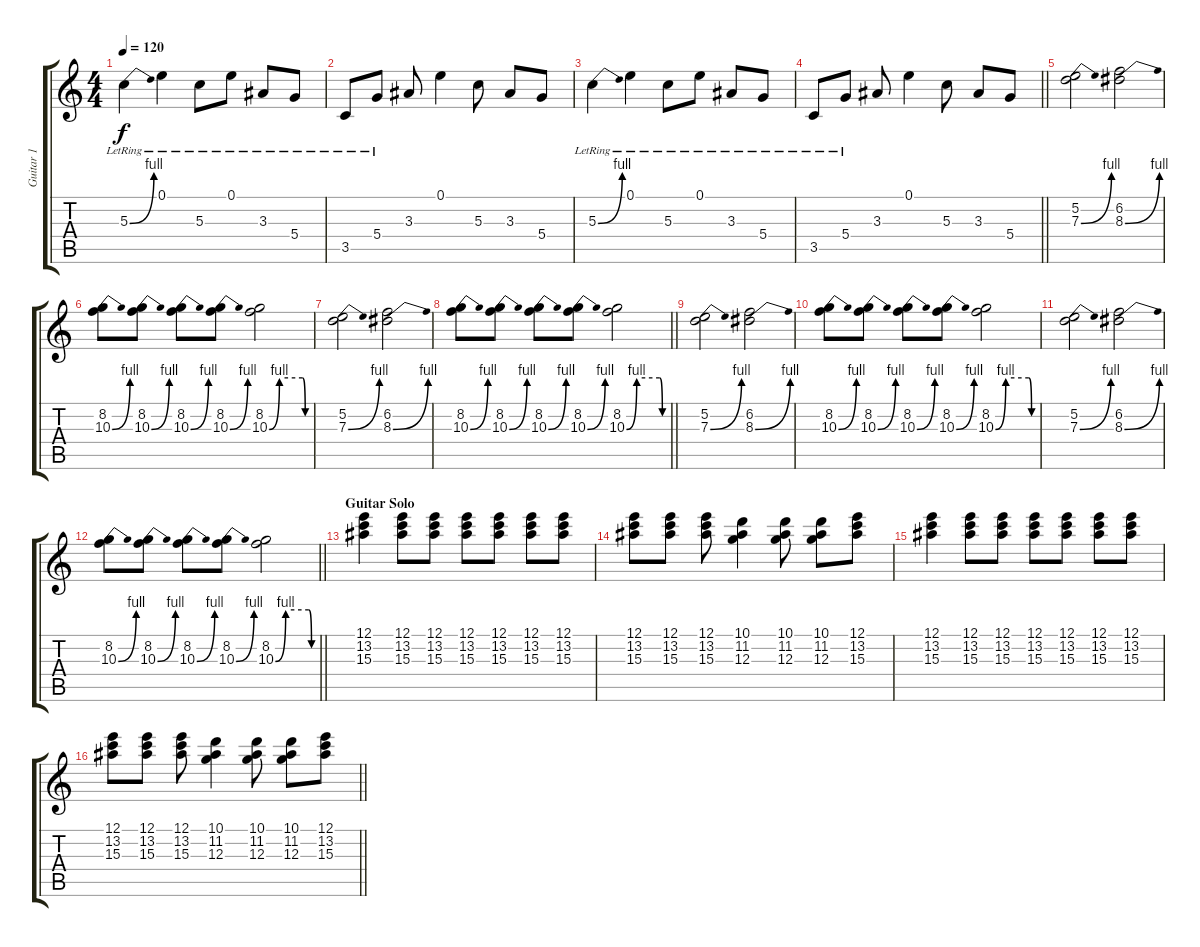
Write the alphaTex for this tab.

\track ("Guitar 1" "Guitar 1") {instrument distortionguitar}
\staff {score tabs}
\tuning (E4 B3 G3 D3 A2 E2) {hide}
\ts (4 4)
\tempo 120
\clef g2
\ks c
5.3{be (bend 0 0 60 4) lr}.4{dy f} 0.1{lr}.4 5.3{lr}.8 0.1{lr}.8 3.3{lr}.8 5.4{lr}.8 |
3.5{lr}.8 5.4{lr}.8 3.3.8 0.1.4 5.3.8 3.3.8 5.4.8 |
5.3{be (bend 0 0 60 4) lr}.4 0.1{lr}.4 5.3{lr}.8 0.1{lr}.8 3.3{lr}.8 5.4{lr}.8 |
\barLineRight lightlight
3.5{lr}.8 5.4{lr}.8 3.3.8 0.1.4 5.3.8 3.3.8 5.4.8 |
(5.2 7.3{be (bend 0 0 60 4)}).2 (6.2 8.3{be (bend 0 0 60 4)}).2 |
(8.2 10.3{be (bend 0 0 60 4)}).8 (8.2 10.3{be (bend 0 0 60 4)}).8 (8.2 10.3{be (bend 0 0 60 4)}).8 (8.2 10.3{be (bend 0 0 60 4)}).8 (8.2 10.3{be (custom 0 0 15 4 49 4 53 0 60 0)}).2 |
(5.2 7.3{be (bend 0 0 60 4)}).2 (6.2 8.3{be (bend 0 0 60 4)}).2 |
\barLineRight lightlight
(8.2 10.3{be (bend 0 0 60 4)}).8 (8.2 10.3{be (bend 0 0 60 4)}).8 (8.2 10.3{be (bend 0 0 60 4)}).8 (8.2 10.3{be (bend 0 0 60 4)}).8 (8.2 10.3{be (custom 0 0 15 4 49 4 53 0 60 0)}).2 |
(5.2 7.3{be (bend 0 0 60 4)}).2 (6.2 8.3{be (bend 0 0 60 4)}).2 |
(8.2 10.3{be (bend 0 0 60 4)}).8 (8.2 10.3{be (bend 0 0 60 4)}).8 (8.2 10.3{be (bend 0 0 60 4)}).8 (8.2 10.3{be (bend 0 0 60 4)}).8 (8.2 10.3{be (custom 0 0 15 4 49 4 53 0 60 0)}).2 |
(5.2 7.3{be (bend 0 0 60 4)}).2 (6.2 8.3{be (bend 0 0 60 4)}).2 |
\barLineRight lightlight
(8.2 10.3{be (bend 0 0 60 4)}).8 (8.2 10.3{be (bend 0 0 60 4)}).8 (8.2 10.3{be (bend 0 0 60 4)}).8 (8.2 10.3{be (bend 0 0 60 4)}).8 (8.2 10.3{be (custom 0 0 15 4 49 4 53 0 60 0)}).2 |
\section ("" "Guitar Solo")
(12.1 13.2 15.3).4 (12.1 13.2 15.3).8 (12.1 13.2 15.3).8 (12.1 13.2 15.3).8 (12.1 13.2 15.3).8 (12.1 13.2 15.3).8 (12.1 13.2 15.3).8 |
(12.1 13.2 15.3).8 (12.1 13.2 15.3).8 (12.1 13.2 15.3).8 (10.1 11.2 12.3).4 (10.1 11.2 12.3).8 (10.1 11.2 12.3).8 (12.1 13.2 15.3).8 |
(12.1 13.2 15.3).4 (12.1 13.2 15.3).8 (12.1 13.2 15.3).8 (12.1 13.2 15.3).8 (12.1 13.2 15.3).8 (12.1 13.2 15.3).8 (12.1 13.2 15.3).8 |
\barLineRight lightlight
(12.1 13.2 15.3).8 (12.1 13.2 15.3).8 (12.1 13.2 15.3).8 (10.1 11.2 12.3).4 (10.1 11.2 12.3).8 (10.1 11.2 12.3).8 (12.1 13.2 15.3).8
